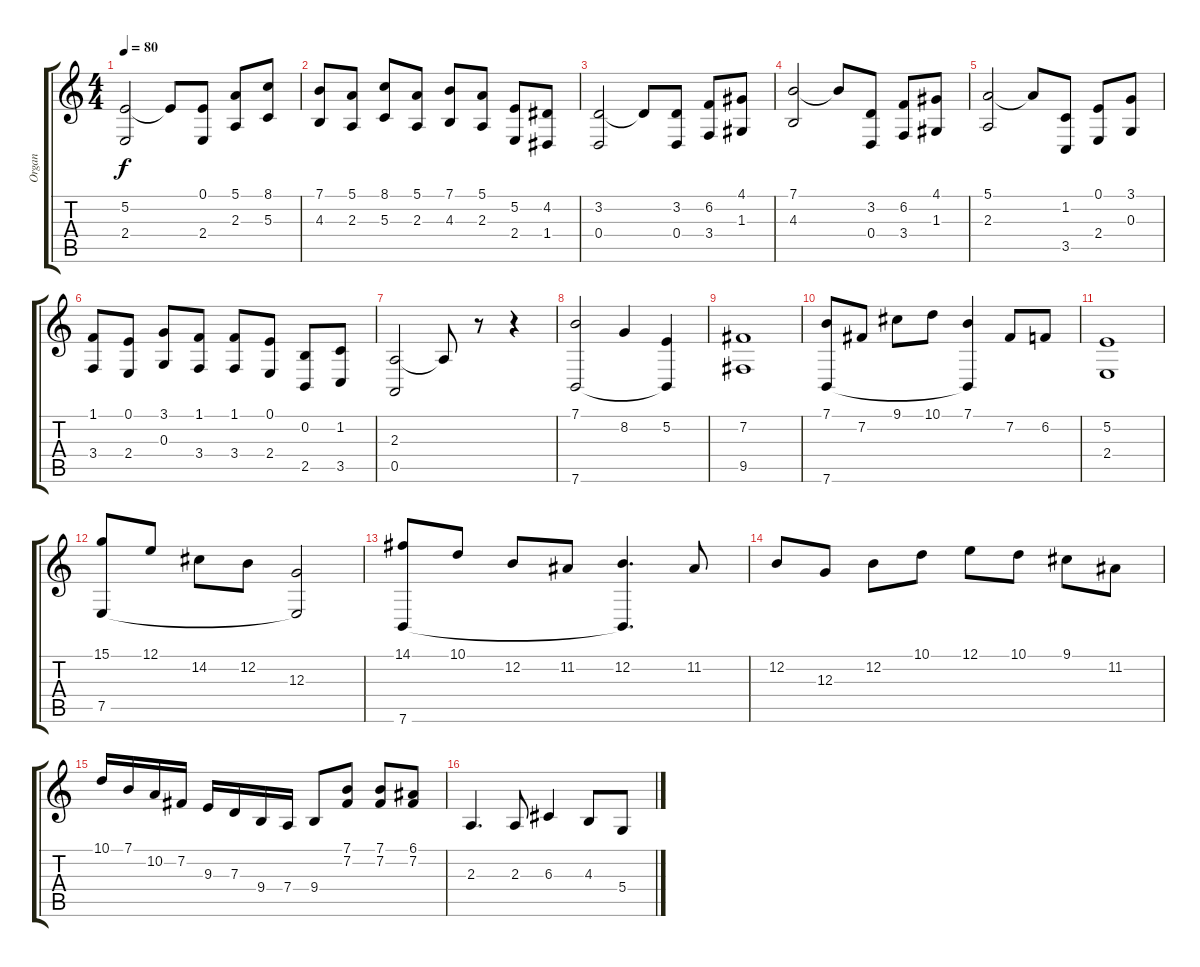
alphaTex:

\track ("Organ" "Organ") {instrument synthbrass1}
\staff {score tabs}
\tuning (E4 B3 G3 D3 A2 E2) {hide}
\ts (4 4)
\tempo 80
\clef g2
\ks aminor
(5.2 2.4).2{dy f} 5.2{t}.8 (0.1 2.4).8{volume 10 instrument panflute} (5.1 2.3).8 (8.1 5.3).8 |
(7.1 4.3).8 (5.1 2.3).8 (8.1 5.3).8 (5.1 2.3).8 (7.1 4.3).8 (5.1 2.3).8 (5.2 2.4).8 (4.2 1.4).8 |
(3.2 0.4).2 3.2{t}.8 (3.2 0.4).8 (6.2 3.4).8 (4.1 1.3).8 |
(7.1 4.3).2 7.1{t}.8 (3.2 0.4).8 (6.2 3.4).8 (4.1 1.3).8 |
(5.1 2.3).2 5.1{t}.8 (1.2 3.5).8 (0.1 2.4).8 (3.1 0.3).8 |
(1.1 3.4).8 (0.1 2.4).8 (3.1 0.3).8 (1.1 3.4).8 (1.1 3.4).8 (0.1 2.4).8 (0.2 2.5).8 (1.2 3.5).8 |
(2.3 0.5).2 2.3{t}.8 r.8 r.4 |
(7.1 7.6).2{volume 8 instrument stringensemble1} 8.2.4 (5.2 7.6{t}).4 |
(7.2 9.5).1 |
(7.1 7.6).8 7.2.8 9.1.8 10.1.8 (7.1 7.6{t}).4 7.2.8 6.2.8 |
(5.2 2.4).1 |
(15.1 7.5).8 12.1.8 14.2.8 12.2.8 (12.3 7.5{t}).2 |
(14.1 7.6).8 10.1.8 12.2.8 11.2.8 (12.2 7.6{t}).4{d} 11.2.8 |
12.2.8 12.3.8 12.2.8 10.1.8 12.1.8 10.1.8 9.1.8 11.2.8 |
10.1.16 7.1.16 10.2.16 7.2.16 9.3.16 7.3.16 9.4.16 7.4.16 9.4.8 (7.1 7.2).8 (7.1 7.2).8 (6.1 7.2).8 |
2.3.4{d} 2.3.8 6.3.4 4.3.8 5.4.8
